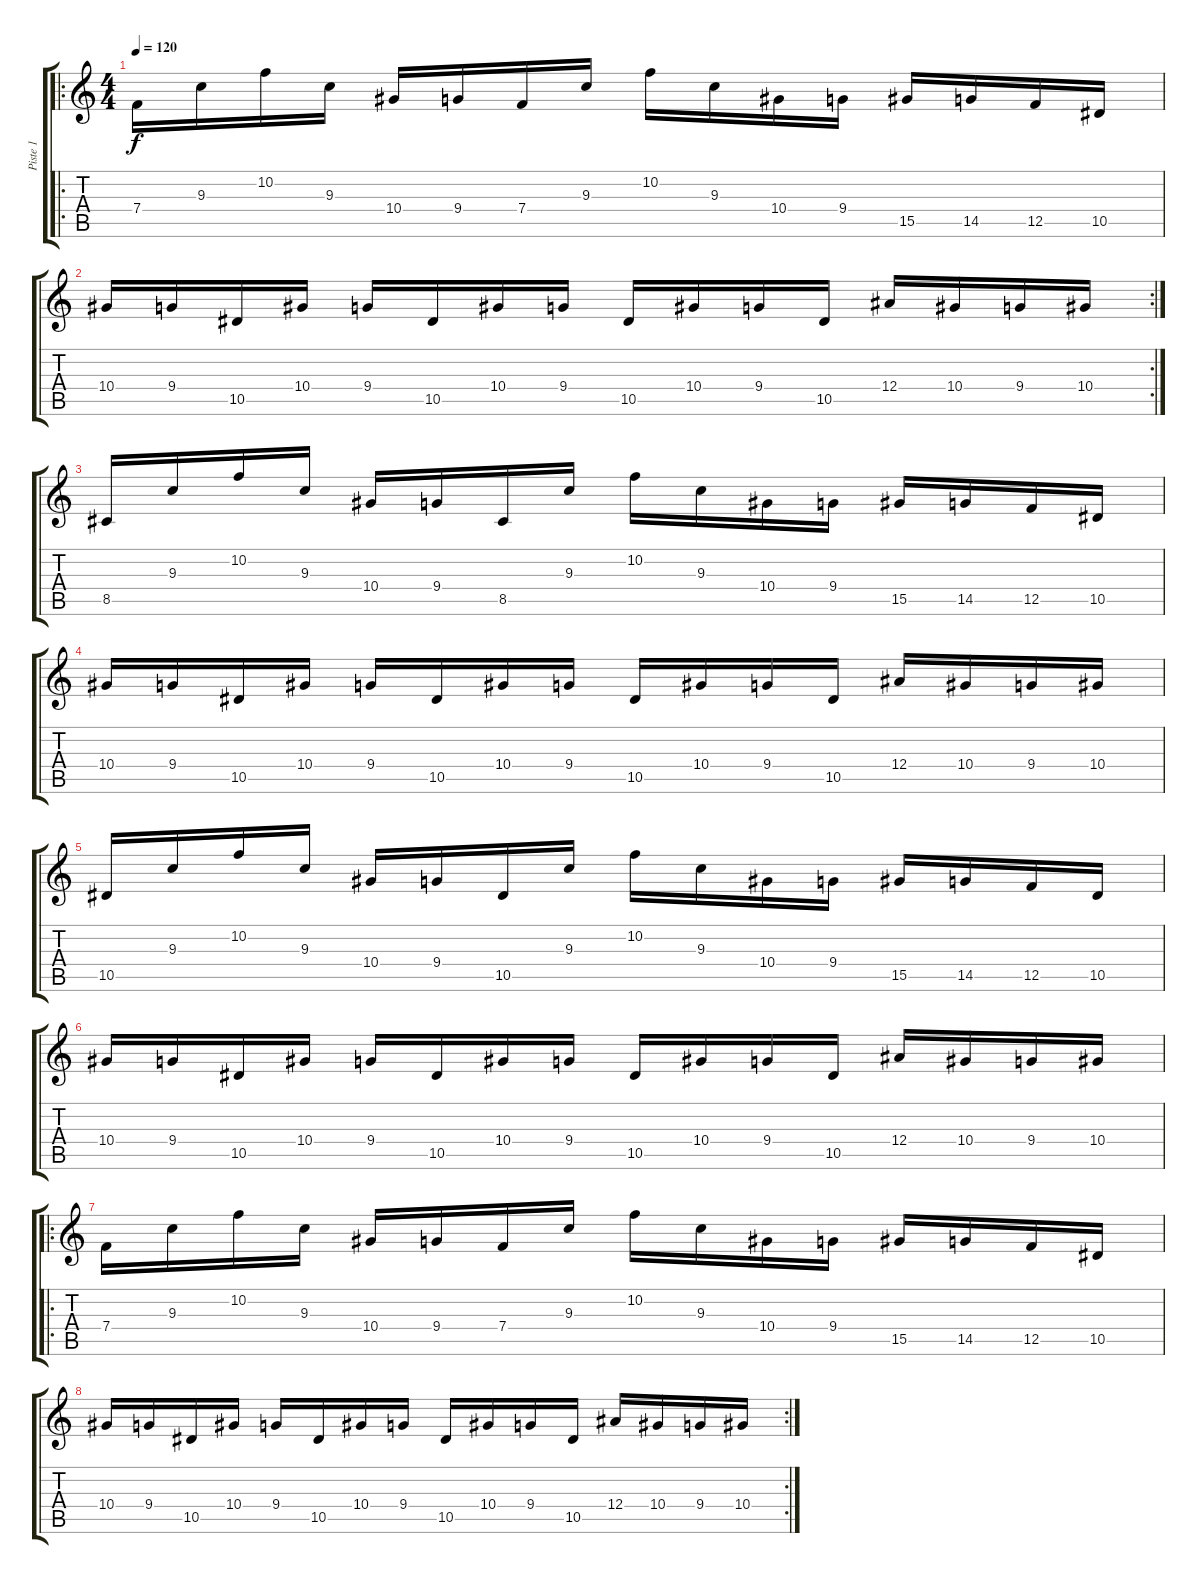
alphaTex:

\track ("Piste 1" "Piste 1") {instrument distortionguitar}
\staff {score tabs}
\tuning (C4 G3 Eb3 Bb2 F2 C2) {hide}
\ro
\ts (4 4)
\tempo 120
\clef g2
\ks c
7.4.16{dy f} 9.3.16 10.2.16 9.3.16 10.4.16 9.4.16 7.4.16 9.3.16 10.2.16 9.3.16 10.4.16 9.4.16 15.5.16 14.5.16 12.5.16 10.5.16 |
\rc 2
10.4.16 9.4.16 10.5.16 10.4.16 9.4.16 10.5.16 10.4.16 9.4.16 10.5.16 10.4.16 9.4.16 10.5.16 12.4.16 10.4.16 9.4.16 10.4.16 |
8.5.16 9.3.16 10.2.16 9.3.16 10.4.16 9.4.16 8.5.16 9.3.16 10.2.16 9.3.16 10.4.16 9.4.16 15.5.16 14.5.16 12.5.16 10.5.16 |
10.4.16 9.4.16 10.5.16 10.4.16 9.4.16 10.5.16 10.4.16 9.4.16 10.5.16 10.4.16 9.4.16 10.5.16 12.4.16 10.4.16 9.4.16 10.4.16 |
10.5.16 9.3.16 10.2.16 9.3.16 10.4.16 9.4.16 10.5.16 9.3.16 10.2.16 9.3.16 10.4.16 9.4.16 15.5.16 14.5.16 12.5.16 10.5.16 |
10.4.16 9.4.16 10.5.16 10.4.16 9.4.16 10.5.16 10.4.16 9.4.16 10.5.16 10.4.16 9.4.16 10.5.16 12.4.16 10.4.16 9.4.16 10.4.16 |
\ro
7.4.16 9.3.16 10.2.16 9.3.16 10.4.16 9.4.16 7.4.16 9.3.16 10.2.16 9.3.16 10.4.16 9.4.16 15.5.16 14.5.16 12.5.16 10.5.16 |
\rc 2
10.4.16 9.4.16 10.5.16 10.4.16 9.4.16 10.5.16 10.4.16 9.4.16 10.5.16 10.4.16 9.4.16 10.5.16 12.4.16 10.4.16 9.4.16 10.4.16
